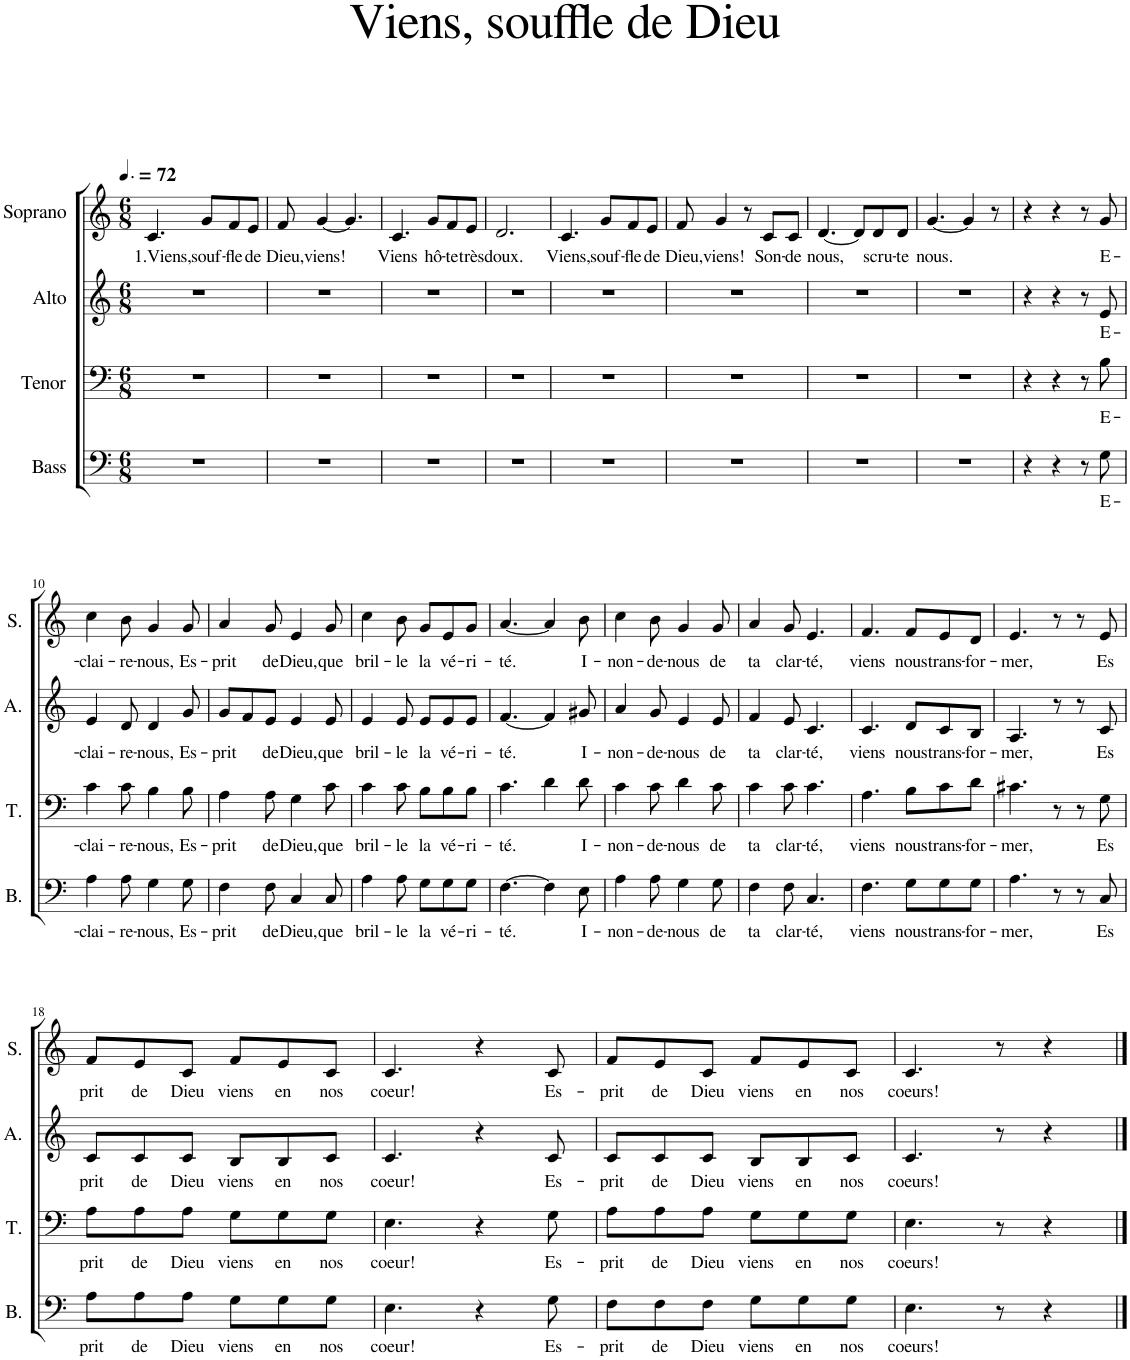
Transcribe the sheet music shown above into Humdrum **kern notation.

**kern	**text	**kern	**text	**kern	**text	**kern	**text
*part4	*part4	*part3	*part3	*part2	*part2	*part1	*part1
*staff4	*staff4	*staff3	*staff3	*staff2	*staff2	*staff1	*staff1
*I"Bass	*	*I"Tenor	*	*I"Alto	*	*I"Soprano	*
*I'B.	*	*I'T.	*	*I'A.	*	*I'S.	*
*clefF4	*	*clefF4	*	*clefG2	*	*clefG2	*
*k[]	*	*k[]	*	*k[]	*	*k[]	*
*M6/8	*	*M6/8	*	*M6/8	*	*M6/8	*
*MM108	*	*MM108	*	*MM108	*	*MM108	*
=1	=1	=1	=1	=1	=1	=1	=1
!	!	!	!	!	!	!	!LO:LY:b
2.r	.	2.r	.	2.r	.	4.c/	1.Viens,
!	!	!	!	!	!	!	!LO:LY:b
.	.	.	.	.	.	8g/L	souf-
!	!	!	!	!	!	!	!LO:LY:b
.	.	.	.	.	.	8f/	-fle
!	!	!	!	!	!	!	!LO:LY:b
.	.	.	.	.	.	8e/J	de
=2	=2	=2	=2	=2	=2	=2	=2
!	!	!	!	!	!	!	!LO:LY:b
2.r	.	2.r	.	2.r	.	8f/	Dieu,
!	!	!	!	!	!	!	!LO:LY:b
.	.	.	.	.	.	[4g/	viens!
.	.	.	.	.	.	4.g/]	.
=3	=3	=3	=3	=3	=3	=3	=3
!	!	!	!	!	!	!	!LO:LY:b
2.r	.	2.r	.	2.r	.	4.c/	Viens
!	!	!	!	!	!	!	!LO:LY:b
.	.	.	.	.	.	8g/L	hô-
!	!	!	!	!	!	!	!LO:LY:b
.	.	.	.	.	.	8f/	-te
!	!	!	!	!	!	!	!LO:LY:b
.	.	.	.	.	.	8e/J	très
=4	=4	=4	=4	=4	=4	=4	=4
!	!	!	!	!	!	!	!LO:LY:b
2.r	.	2.r	.	2.r	.	2.d/	doux.
=5	=5	=5	=5	=5	=5	=5	=5
!	!	!	!	!	!	!	!LO:LY:b
2.r	.	2.r	.	2.r	.	4.c/	Viens,
!	!	!	!	!	!	!	!LO:LY:b
.	.	.	.	.	.	8g/L	souf-
!	!	!	!	!	!	!	!LO:LY:b
.	.	.	.	.	.	8f/	-fle
!	!	!	!	!	!	!	!LO:LY:b
.	.	.	.	.	.	8e/J	de
=6	=6	=6	=6	=6	=6	=6	=6
!	!	!	!	!	!	!	!LO:LY:b
2.r	.	2.r	.	2.r	.	8f/	Dieu,
!	!	!	!	!	!	!	!LO:LY:b
.	.	.	.	.	.	4g/	viens!
.	.	.	.	.	.	8r	.
!	!	!	!	!	!	!	!LO:LY:b
.	.	.	.	.	.	8c/L	Son-
!	!	!	!	!	!	!	!LO:LY:b
.	.	.	.	.	.	8c/J	-de
=7	=7	=7	=7	=7	=7	=7	=7
!	!	!	!	!	!	!	!LO:LY:b
2.r	.	2.r	.	2.r	.	[4.d/	nous,
.	.	.	.	.	.	8d/L]	.
!	!	!	!	!	!	!	!LO:LY:b
.	.	.	.	.	.	8d/	scru-
!	!	!	!	!	!	!	!LO:LY:b
.	.	.	.	.	.	8d/J	-te
=8	=8	=8	=8	=8	=8	=8	=8
!	!	!	!	!	!	!	!LO:LY:b
2.r	.	2.r	.	2.r	.	[4.g/	nous.
.	.	.	.	.	.	4g/]	.
.	.	.	.	.	.	8r	.
=9	=9	=9	=9	=9	=9	=9	=9
4r	.	4r	.	4r	.	4r	.
4r	.	4r	.	4r	.	4r	.
8r	.	8r	.	8r	.	8r	.
!	!LO:LY:b	!	!LO:LY:b	!	!LO:LY:b	!	!LO:LY:b
8G\	E-	8B\	E-	8e/	E-	8g/	E-
!!LO:LB:g=z
=10	=10	=10	=10	=10	=10	=10	=10
!	!LO:LY:b	!	!LO:LY:b	!	!LO:LY:b	!	!LO:LY:b
4A\	-clai-	4c\	-clai-	4e/	-clai-	4cc\	-clai-
!	!LO:LY:b	!	!LO:LY:b	!	!LO:LY:b	!	!LO:LY:b
8A\	-re-	8c\	-re-	8d/	-re-	8b\	-re-
!	!LO:LY:b	!	!LO:LY:b	!	!LO:LY:b	!	!LO:LY:b
4G\	-nous,	4B\	-nous,	4d/	-nous,	4g/	-nous,
!	!LO:LY:b	!	!LO:LY:b	!	!LO:LY:b	!	!LO:LY:b
8G\	Es-	8B\	Es-	8g/	Es-	8g/	Es-
=11	=11	=11	=11	=11	=11	=11	=11
!	!LO:LY:b	!	!LO:LY:b	!	!LO:LY:b	!	!LO:LY:b
4F\	-prit	4A\	-prit	8g/L	-prit	4a/	-prit
.	.	.	.	8f/	.	.	.
!	!LO:LY:b	!	!LO:LY:b	!	!LO:LY:b	!	!LO:LY:b
8F\	de	8A\	de	8e/J	de	8g/	de
!	!LO:LY:b	!	!LO:LY:b	!	!LO:LY:b	!	!LO:LY:b
4C/	Dieu,	4G\	Dieu,	4e/	Dieu,	4e/	Dieu,
!	!LO:LY:b	!	!LO:LY:b	!	!LO:LY:b	!	!LO:LY:b
8C/	que	8c\	que	8e/	que	8g/	que
=12	=12	=12	=12	=12	=12	=12	=12
!	!LO:LY:b	!	!LO:LY:b	!	!LO:LY:b	!	!LO:LY:b
4A\	bril-	4c\	bril-	4e/	bril-	4cc\	bril-
!	!LO:LY:b	!	!LO:LY:b	!	!LO:LY:b	!	!LO:LY:b
8A\	-le	8c\	-le	8e/	-le	8b\	-le
!	!LO:LY:b	!	!LO:LY:b	!	!LO:LY:b	!	!LO:LY:b
8G\L	la	8B\L	la	8e/L	la	8g/L	la
!	!LO:LY:b	!	!LO:LY:b	!	!LO:LY:b	!	!LO:LY:b
8G\	vé-	8B\	vé-	8e/	vé-	8e/	vé-
!	!LO:LY:b	!	!LO:LY:b	!	!LO:LY:b	!	!LO:LY:b
8G\J	-ri-	8B\J	-ri-	8e/J	-ri-	8g/J	-ri-
=13	=13	=13	=13	=13	=13	=13	=13
!	!LO:LY:b	!	!LO:LY:b	!	!LO:LY:b	!	!LO:LY:b
[4.F\	-té.	4.c\	-té.	[4.f/	-té.	[4.a/	-té.
4F\]	.	4d\	.	4f/]	.	4a/]	.
!	!LO:LY:b	!	!LO:LY:b	!	!LO:LY:b	!	!LO:LY:b
8E\	I-	8d\	I-	8g#X/	I-	8b\	I-
=14	=14	=14	=14	=14	=14	=14	=14
!	!LO:LY:b	!	!LO:LY:b	!	!LO:LY:b	!	!LO:LY:b
4A\	-non-	4c\	-non-	4a/	-non-	4cc\	-non-
!	!LO:LY:b	!	!LO:LY:b	!	!LO:LY:b	!	!LO:LY:b
8A\	-de-	8c\	-de-	8g/	-de-	8b\	-de-
!	!LO:LY:b	!	!LO:LY:b	!	!LO:LY:b	!	!LO:LY:b
4G\	-nous	4d\	-nous	4e/	-nous	4g/	-nous
!	!LO:LY:b	!	!LO:LY:b	!	!LO:LY:b	!	!LO:LY:b
8G\	de	8c\	de	8e/	de	8g/	de
=15	=15	=15	=15	=15	=15	=15	=15
!	!LO:LY:b	!	!LO:LY:b	!	!LO:LY:b	!	!LO:LY:b
4F\	ta	4c\	ta	4f/	ta	4a/	ta
!	!LO:LY:b	!	!LO:LY:b	!	!LO:LY:b	!	!LO:LY:b
8F\	clar-	8c\	clar-	8e/	clar-	8g/	clar-
!	!LO:LY:b	!	!LO:LY:b	!	!LO:LY:b	!	!LO:LY:b
4.C/	-té,	4.c\	-té,	4.c/	-té,	4.e/	-té,
=16	=16	=16	=16	=16	=16	=16	=16
!	!LO:LY:b	!	!LO:LY:b	!	!LO:LY:b	!	!LO:LY:b
4.F\	viens	4.A\	viens	4.c/	viens	4.f/	viens
!	!LO:LY:b	!	!LO:LY:b	!	!LO:LY:b	!	!LO:LY:b
8G\L	nous	8B\L	nous	8d/L	nous	8f/L	nous
!	!LO:LY:b	!	!LO:LY:b	!	!LO:LY:b	!	!LO:LY:b
8G\	trans-	8c\	trans-	8c/	trans-	8e/	trans-
!	!LO:LY:b	!	!LO:LY:b	!	!LO:LY:b	!	!LO:LY:b
8G\J	-for-	8d\J	-for-	8B/J	-for-	8d/J	-for-
=17	=17	=17	=17	=17	=17	=17	=17
!	!LO:LY:b	!	!LO:LY:b	!	!LO:LY:b	!	!LO:LY:b
4.A\	-mer,	4.c#X\	-mer,	4.A/	-mer,	4.e/	-mer,
8r	.	8r	.	8r	.	8r	.
8r	.	8r	.	8r	.	8r	.
!	!LO:LY:b	!	!LO:LY:b	!	!LO:LY:b	!	!LO:LY:b
8C/	Es	8G\	Es	8c/	Es	8e/	Es
!!LO:LB:g=z
=18	=18	=18	=18	=18	=18	=18	=18
!	!LO:LY:b	!	!LO:LY:b	!	!LO:LY:b	!	!LO:LY:b
8A\L	prit	8A\L	prit	8c/L	prit	8f/L	prit
!	!LO:LY:b	!	!LO:LY:b	!	!LO:LY:b	!	!LO:LY:b
8A\	de	8A\	de	8c/	de	8e/	de
!	!LO:LY:b	!	!LO:LY:b	!	!LO:LY:b	!	!LO:LY:b
8A\J	Dieu	8A\J	Dieu	8c/J	Dieu	8c/J	Dieu
!	!LO:LY:b	!	!LO:LY:b	!	!LO:LY:b	!	!LO:LY:b
8G\L	viens	8G\L	viens	8B/L	viens	8f/L	viens
!	!LO:LY:b	!	!LO:LY:b	!	!LO:LY:b	!	!LO:LY:b
8G\	en	8G\	en	8B/	en	8e/	en
!	!LO:LY:b	!	!LO:LY:b	!	!LO:LY:b	!	!LO:LY:b
8G\J	nos	8G\J	nos	8c/J	nos	8c/J	nos
=19	=19	=19	=19	=19	=19	=19	=19
!	!LO:LY:b	!	!LO:LY:b	!	!LO:LY:b	!	!LO:LY:b
4.E\	coeur!	4.E\	coeur!	4.c/	coeur!	4.c/	coeur!
4r	.	4r	.	4r	.	4r	.
!	!LO:LY:b	!	!LO:LY:b	!	!LO:LY:b	!	!LO:LY:b
8G\	Es-	8G\	Es-	8c/	Es-	8c/	Es-
=20	=20	=20	=20	=20	=20	=20	=20
!	!LO:LY:b	!	!LO:LY:b	!	!LO:LY:b	!	!LO:LY:b
8F\L	-prit	8A\L	-prit	8c/L	-prit	8f/L	-prit
!	!LO:LY:b	!	!LO:LY:b	!	!LO:LY:b	!	!LO:LY:b
8F\	de	8A\	de	8c/	de	8e/	de
!	!LO:LY:b	!	!LO:LY:b	!	!LO:LY:b	!	!LO:LY:b
8F\J	Dieu	8A\J	Dieu	8c/J	Dieu	8c/J	Dieu
!	!LO:LY:b	!	!LO:LY:b	!	!LO:LY:b	!	!LO:LY:b
8G\L	viens	8G\L	viens	8B/L	viens	8f/L	viens
!	!LO:LY:b	!	!LO:LY:b	!	!LO:LY:b	!	!LO:LY:b
8G\	en	8G\	en	8B/	en	8e/	en
!	!LO:LY:b	!	!LO:LY:b	!	!LO:LY:b	!	!LO:LY:b
8G\J	nos	8G\J	nos	8c/J	nos	8c/J	nos
=21	=21	=21	=21	=21	=21	=21	=21
!	!LO:LY:b	!	!LO:LY:b	!	!LO:LY:b	!	!LO:LY:b
4.E\	coeurs!	4.E\	coeurs!	4.c/	coeurs!	4.c/	coeurs!
8r	.	8r	.	8r	.	8r	.
4r	.	4r	.	4r	.	4r	.
==	==	==	==	==	==	==	==
*-	*-	*-	*-	*-	*-	*-	*-
